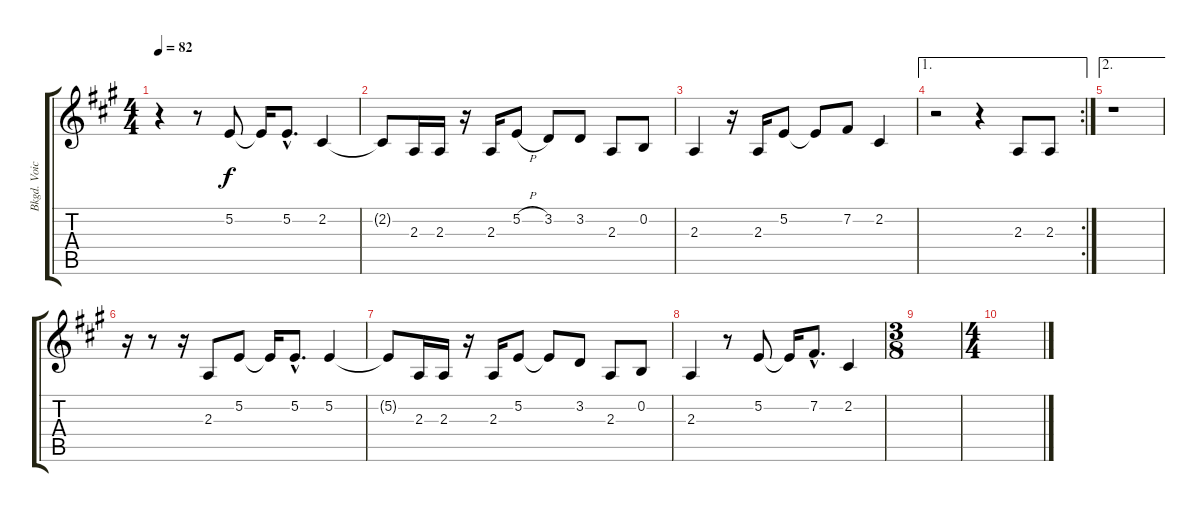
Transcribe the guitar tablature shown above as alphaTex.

\track ("Bkgd. Voice" "Bkgd. Voic") {instrument violin}
\staff {score tabs}
\tuning (E4 B3 G3 D3 A2 E2) {hide}
\ts (4 4)
\tempo 82
\clef g2
\ks a
r.4{dy f} r.8 5.2.8 5.2{t}.16 5.2{hac}.8{d} 2.2.4 |
2.2{t}.8 2.3.16 2.3.16 r.16 2.3.16 5.2{h}.8 3.2.8 3.2.8 2.3.8 0.2.8 |
2.3.4 r.16 2.3.16 5.2.8 5.2{t}.8 7.2.8 2.2.4 |
\ae 1
\rc 2
r.2 r.4 2.3.8 2.3.8 |
\ae 2
r.1 |
r.16 r.8 r.16 2.3.8 5.2.8 5.2{t}.16 5.2{hac}.8{d} 5.2.4 |
5.2{t}.8 2.3.16 2.3.16 r.16 2.3.16 5.2.8 5.2{t}.8 3.2.8 2.3.8 0.2.8 |
2.3.4 r.8 5.2.8 5.2{t}.16 7.2{hac}.8{d} 2.2.4 |
\ts (3 8)
|
\ts (4 4)
